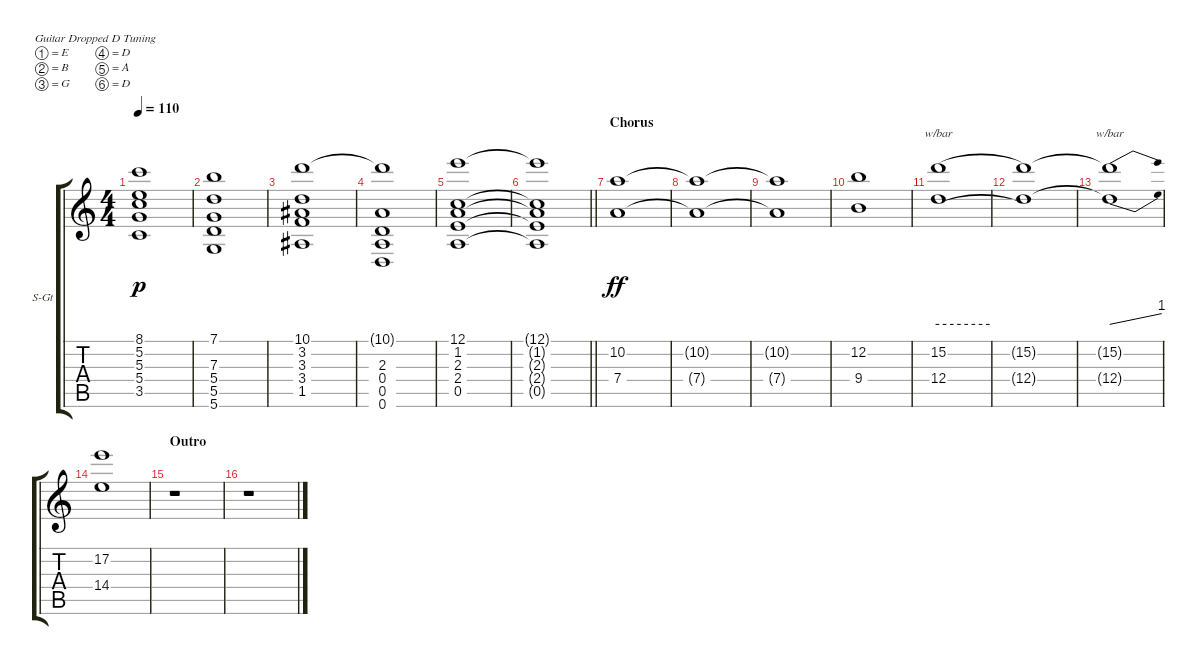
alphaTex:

\bracketExtendMode groupsimilarinstruments
\firstSystemTrackNameOrientation horizontal
\otherSystemsTrackNameOrientation horizontal
\track ("Keyboard 3" "S-Gt") {instrument lead2sawtooth}
\staff {score tabs}
\tuning (E4 B3 G3 D3 A2 D2)
\displaytranspose 12
\ts (4 4)
\tempo 110
\clef g2
\ks c
(8.1{t} 5.2{t} 5.3{t} 5.4{t} 3.5{t}).1{dy p} |
(7.1 7.3 5.4 5.5 5.6).1 |
(10.1 3.2 3.3 3.4 1.5).1 |
(10.1{t} 2.3 0.4 0.5 0.6).1 |
(12.1 1.2 2.3 2.4 0.5).1 |
\barLineRight lightlight
(12.1{t} 1.2{t} 2.3{t} 2.4{t} 0.5{t}).1 |
\section ("" "Chorus")
(10.2 7.4).1{dy ff} |
(10.2{t} 7.4{t}).1 |
(10.2{t} 7.4{t}).1 |
(12.2 9.4).1 |
(15.2 12.4).1{tbe (hold default 0 0 60 0)} |
(15.2{t} 12.4{t}).1 |
(15.2{t} 12.4{t}).1{tbe (dive default 0 0 60 4)} |
(17.2 14.4).1 |
\section ("" "Outro")
r.1 |
r.1
